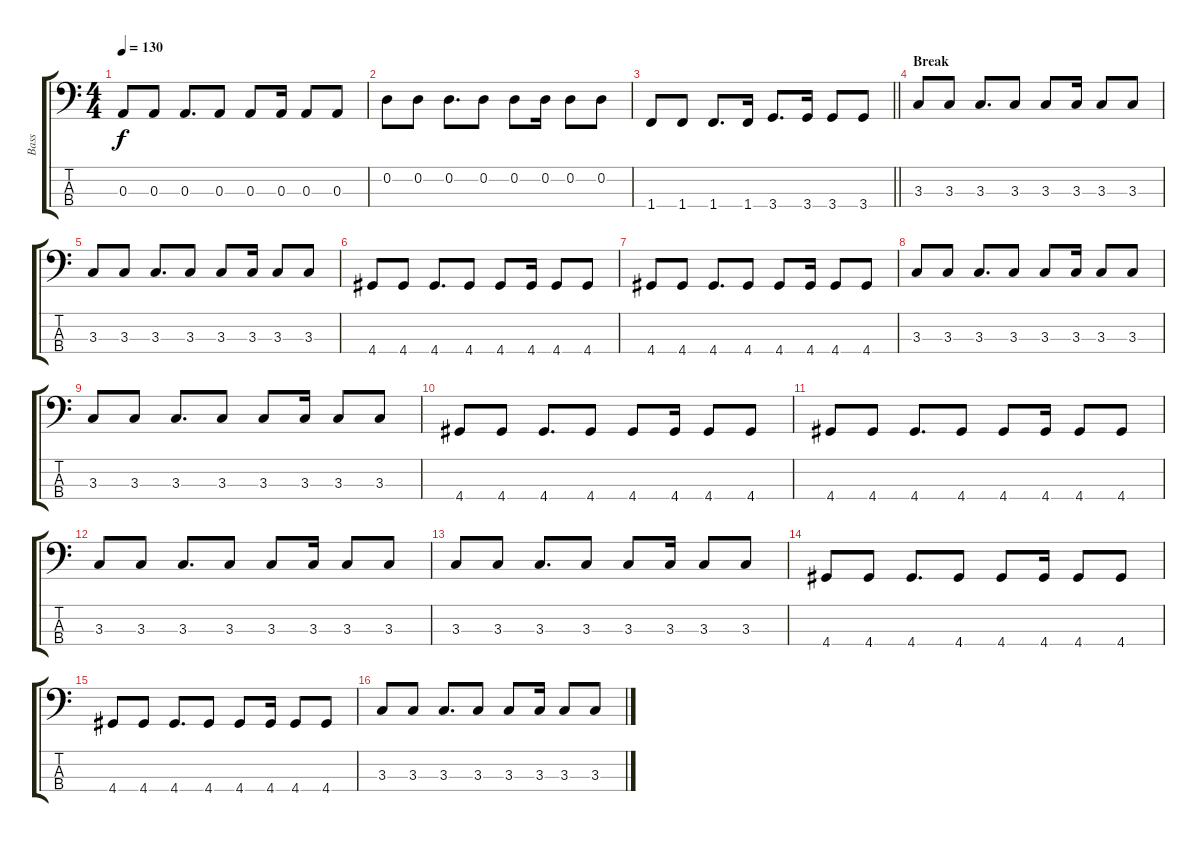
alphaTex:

\track ("Bass" "Bass") {instrument synthbass1}
\staff {score tabs}
\tuning (G2 D2 A1 E1) {hide}
\ts (4 4)
\tempo 130
\clef f4
\ks c
0.3.8{dy f} 0.3.8 0.3.8{d} 0.3.8 0.3.8 0.3.16 0.3.8 0.3.8 |
0.2.8 0.2.8 0.2.8{d} 0.2.8 0.2.8 0.2.16 0.2.8 0.2.8 |
\barLineRight lightlight
1.4.8 1.4.8 1.4.8{d} 1.4.16 3.4.8{d} 3.4.16 3.4.8 3.4.8 |
\section ("" "Break")
3.3.8 3.3.8 3.3.8{d} 3.3.8 3.3.8 3.3.16 3.3.8 3.3.8 |
3.3.8 3.3.8 3.3.8{d} 3.3.8 3.3.8 3.3.16 3.3.8 3.3.8 |
4.4.8 4.4.8 4.4.8{d} 4.4.8 4.4.8 4.4.16 4.4.8 4.4.8 |
4.4.8 4.4.8 4.4.8{d} 4.4.8 4.4.8 4.4.16 4.4.8 4.4.8 |
3.3.8 3.3.8 3.3.8{d} 3.3.8 3.3.8 3.3.16 3.3.8 3.3.8 |
3.3.8 3.3.8 3.3.8{d} 3.3.8 3.3.8 3.3.16 3.3.8 3.3.8 |
4.4.8 4.4.8 4.4.8{d} 4.4.8 4.4.8 4.4.16 4.4.8 4.4.8 |
4.4.8 4.4.8 4.4.8{d} 4.4.8 4.4.8 4.4.16 4.4.8 4.4.8 |
3.3.8 3.3.8 3.3.8{d} 3.3.8 3.3.8 3.3.16 3.3.8 3.3.8 |
3.3.8 3.3.8 3.3.8{d} 3.3.8 3.3.8 3.3.16 3.3.8 3.3.8 |
4.4.8 4.4.8 4.4.8{d} 4.4.8 4.4.8 4.4.16 4.4.8 4.4.8 |
4.4.8 4.4.8 4.4.8{d} 4.4.8 4.4.8 4.4.16 4.4.8 4.4.8 |
3.3.8 3.3.8 3.3.8{d} 3.3.8 3.3.8 3.3.16 3.3.8 3.3.8
